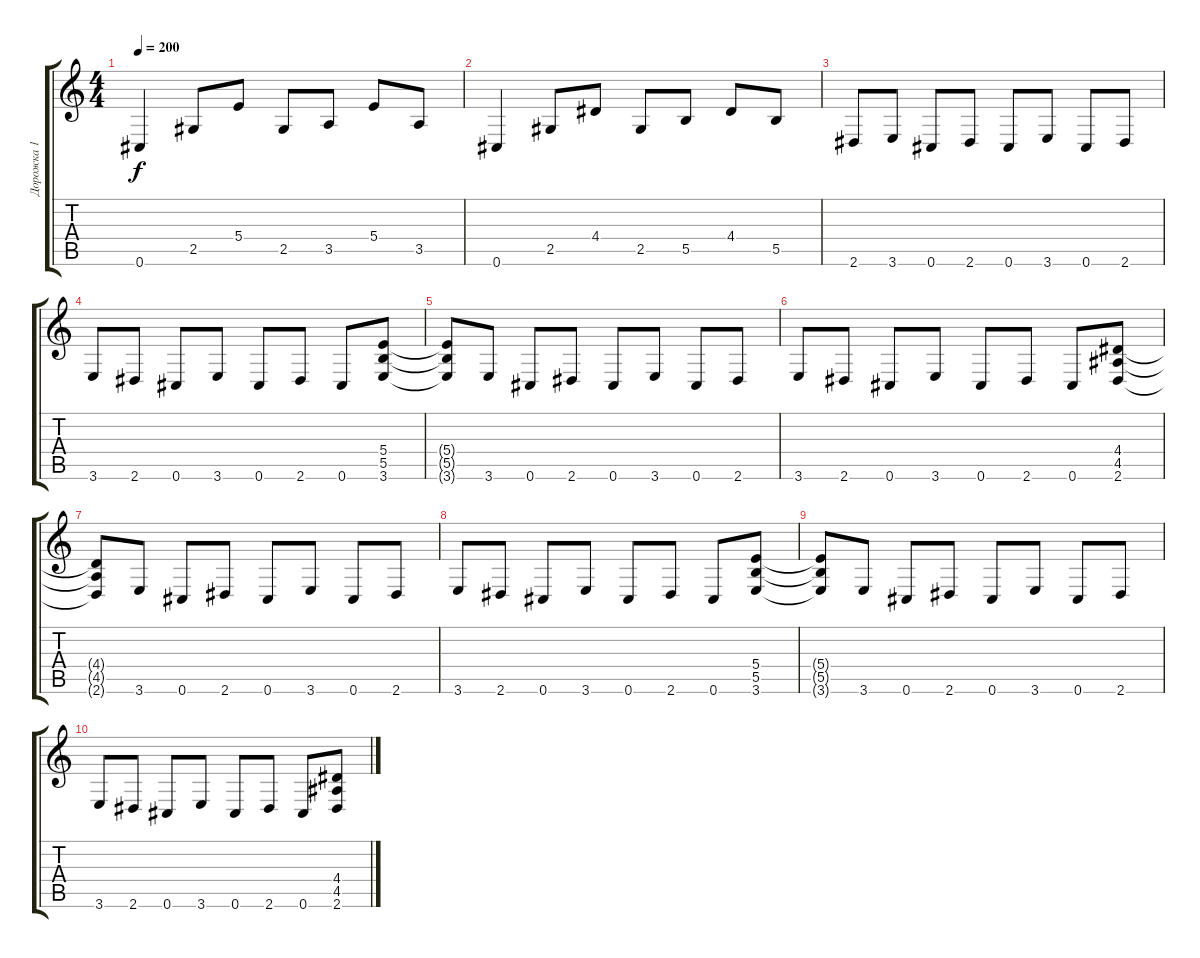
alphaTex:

\track ("Дорожка 1" "Дорожка 1") {instrument overdrivenguitar}
\staff {score tabs}
\tuning (Db4 Ab3 E3 B2 Gb2 Db2) {hide}
\ts (4 4)
\tempo 200
\clef g2
\ks c
0.6.4{dy f} 2.5.8 5.4.8 2.5.8 3.5.8 5.4.8 3.5.8 |
0.6.4 2.5.8 4.4.8 2.5.8 5.5.8 4.4.8 5.5.8 |
2.6.8 3.6.8 0.6.8 2.6.8 0.6.8 3.6.8 0.6.8 2.6.8 |
3.6.8 2.6.8 0.6.8 3.6.8 0.6.8 2.6.8 0.6.8 (5.4 5.5 3.6).8 |
(5.4{t} 5.5{t} 3.6{t}).8 3.6.8 0.6.8 2.6.8 0.6.8 3.6.8 0.6.8 2.6.8 |
3.6.8 2.6.8 0.6.8 3.6.8 0.6.8 2.6.8 0.6.8 (4.4 4.5 2.6).8 |
(4.4{t} 4.5{t} 2.6{t}).8 3.6.8 0.6.8 2.6.8 0.6.8 3.6.8 0.6.8 2.6.8 |
3.6.8 2.6.8 0.6.8 3.6.8 0.6.8 2.6.8 0.6.8 (5.4 5.5 3.6).8 |
(5.4{t} 5.5{t} 3.6{t}).8 3.6.8 0.6.8 2.6.8 0.6.8 3.6.8 0.6.8 2.6.8 |
3.6.8 2.6.8 0.6.8 3.6.8 0.6.8 2.6.8 0.6.8 (4.4 4.5 2.6).8
